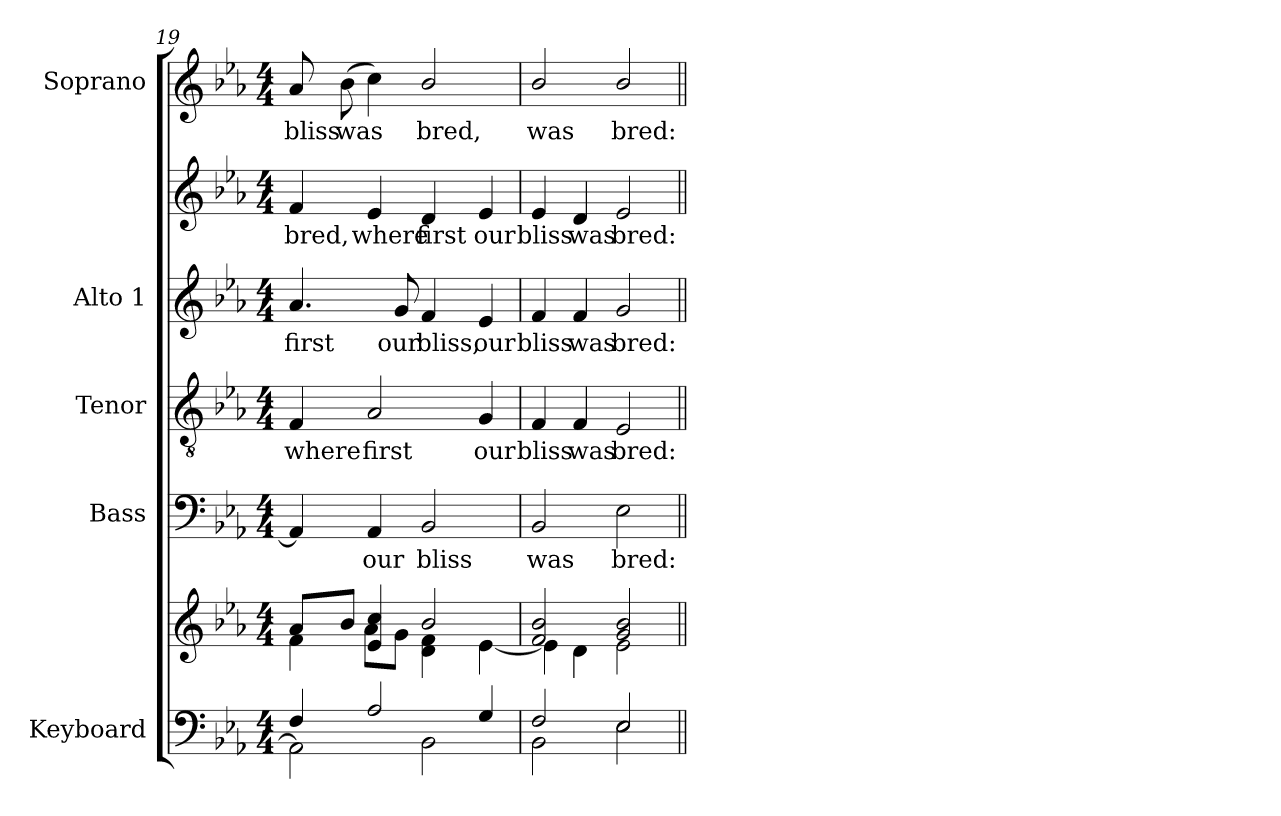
**kern	**kern	**kern	**text	**kern	**text	**kern	**text	**kern	**text	**kern	**text
*part5	*part5	*part4	*part4	*part3	*part3	*part2	*part2	*part2	*part2	*part1	*part1
*staff7	*staff6	*staff5	*staff5	*staff4	*staff4	*staff3	*staff3	*staff2	*staff2	*staff1	*staff1
*I"Keyboard	*	*I"Bass	*	*I"Tenor	*	*I"Alto 1	*	*	*	*I"Soprano	*
*	*	*I'B	*	*I'T	*	*I'A1	*	*	*	*I'S	*
!!LO:LB:g=z
*clefF4	*clefG2	*clefF4	*	*clefGv2	*	*clefG2	*	*clefG2	*	*clefG2	*
*k[b-e-a-]	*k[b-e-a-]	*k[b-e-a-]	*	*k[b-e-a-]	*	*k[b-e-a-]	*	*k[b-e-a-]	*	*k[b-e-a-]	*
*E-:	*E-:	*E-:	*	*E-:	*	*E-:	*	*E-:	*	*E-:	*
*M4/4	*M4/4	*M4/4	*	*M4/4	*	*M4/4	*	*M4/4	*	*M4/4	*
=19	=19	=19	=19	=19	=19	=19	=19	=19	=19	=19	=19
*^	*^	*	*	*	*	*	*	*	*	*	*
!	!	!	!	!	!	!	!LO:LY:b	!	!LO:LY:b	!	!LO:LY:b	!	!LO:LY:b
4F/	2AA-\]	8a-/L	4f\	4AA-]	.	4F	where	4.a-	first	4f	bred,	8a-	bliss
!	!	!	!	!	!	!	!	!	!	!	!	!	!LO:LY:b
.	.	8b-/J	.	.	.	.	.	.	.	.	.	(>8b-L	was
!	!	!	!	!	!LO:LY:b	!	!LO:LY:b	!	!	!	!LO:LY:b	!	!
2A-/	.	4e-/ 4cc/	8a-\L	4AA-	our	2A-	first	.	.	4e-	where	4cc)	.
!	!	!	!	!	!	!	!	!	!LO:LY:b	!	!	!	!
.	.	.	8g\J	.	.	.	.	8g	our	.	.	.	.
!	!	!	!	!	!LO:LY:b	!	!	!	!LO:LY:b	!	!LO:LY:b	!	!LO:LY:b
.	2BB-\	2b-/	4d\ 4f\	2BB-	bliss	.	.	4f	bliss,	4d	first	2b-/	bred,
!	!	!	!	!	!	!	!LO:LY:b	!	!LO:LY:b	!	!LO:LY:b	!	!
4G/	.	.	[4e-\	.	.	4G	our	4e-	our	4e-	our	.	.
=20	=20	=20	=20	=20	=20	=20	=20	=20	=20	=20	=20	=20	=20
!	!	!	!	!	!LO:LY:b	!	!LO:LY:b	!	!LO:LY:b	!	!LO:LY:b	!	!LO:LY:b
2F/	2BB-\	2f/ 2b-/	4e-\]	2BB-	was	4F	bliss	4f	bliss	4e-	bliss	2b-/	was
!	!	!	!	!	!	!	!LO:LY:b	!	!LO:LY:b	!	!LO:LY:b	!	!
.	.	.	4d\	.	.	4F	was	4f	was	4d	was	.	.
!	!	!	!	!	!LO:LY:b	!	!LO:LY:b	!	!LO:LY:b	!	!LO:LY:b	!	!LO:LY:b
2E-/	2E-\	2g/ 2b-/	2e-\	2E-	bred:	2E-	bred:	2g	bred:	2e-	bred:	2b-/	bred:
*v	*v	*	*	*	*	*	*	*	*	*	*	*	*
*	*v	*v	*	*	*	*	*	*	*	*	*	*
=||	=||	=||	=||	=||	=||	=||	=||	=||	=||	=||	=||
*-	*-	*-	*-	*-	*-	*-	*-	*-	*-	*-	*-
